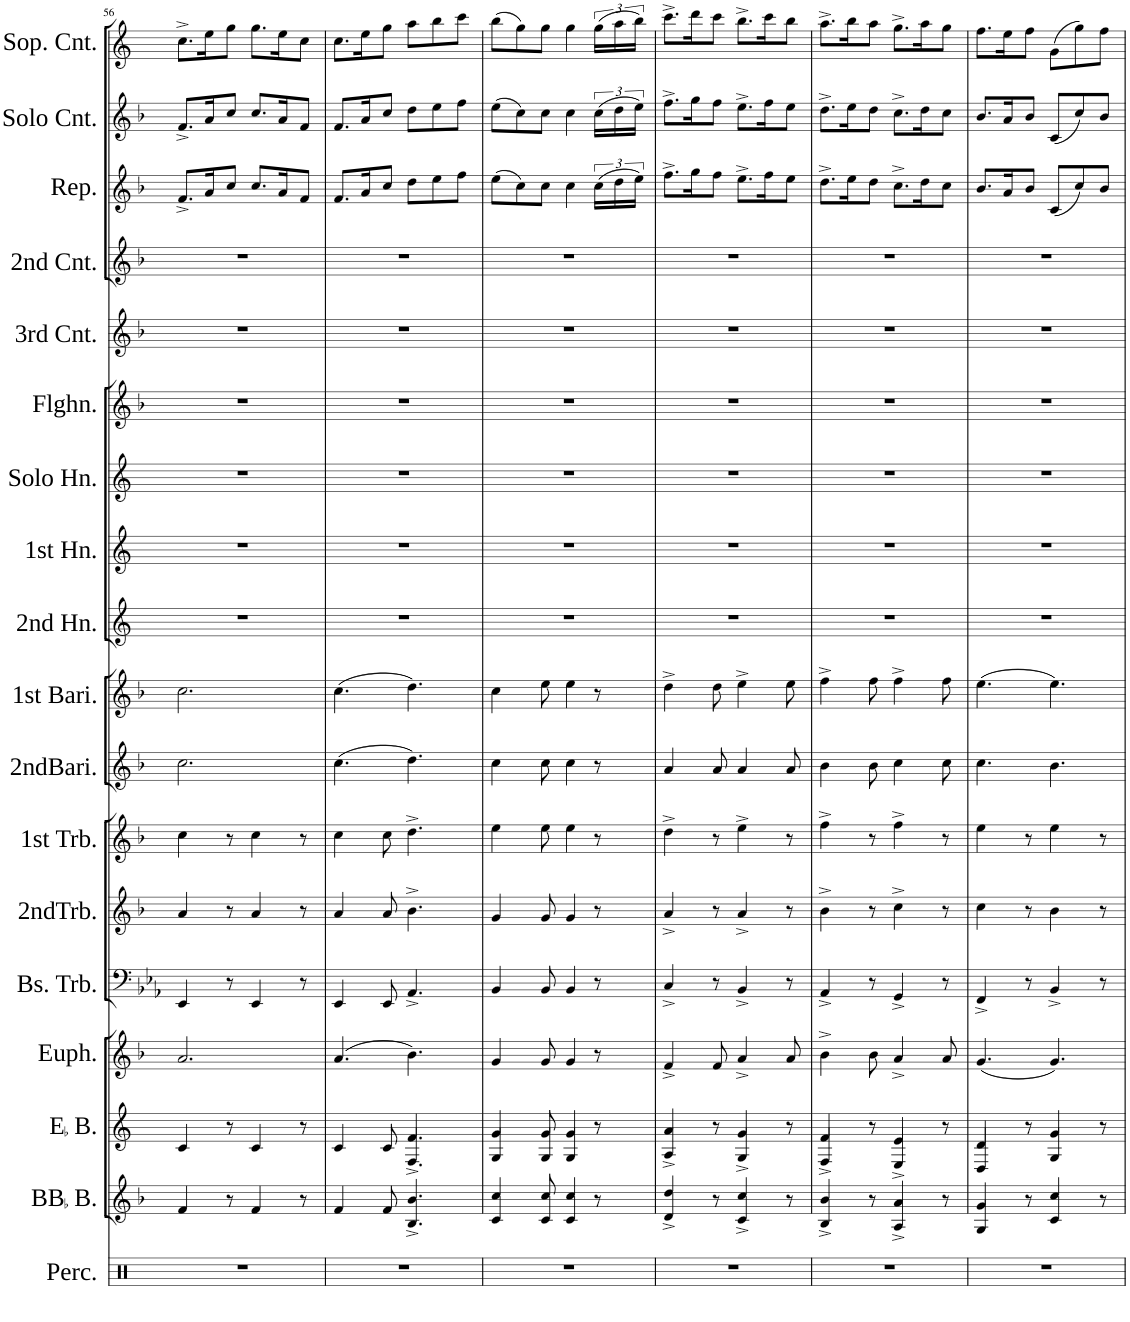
**kern	**kern	**kern	**kern	**kern	**kern	**kern	**kern	**kern	**kern	**kern	**kern	**kern	**kern	**kern	**kern	**kern	**kern
*part18	*part17	*part16	*part15	*part14	*part13	*part12	*part11	*part10	*part9	*part8	*part7	*part6	*part5	*part4	*part3	*part2	*part1
*staff18	*staff17	*staff16	*staff15	*staff14	*staff13	*staff12	*staff11	*staff10	*staff9	*staff8	*staff7	*staff6	*staff5	*staff4	*staff3	*staff2	*staff1
*I"Percussion	*I"BBaccidentalFlat Bass	*I"EaccidentalFlat Bass	*I"Euphonium	*I"Bass Trombone	*I"2nd Trombone	*I"1st Trombone	*I"2nd Baritone	*I"1st Baritone	*I"2nd Horn	*I"1st Horn	*I"Solo Horn	*I"Flugel Horn	*I"3rd Cornet	*I"2nd Cornet	*I"Repiano	*I"Solo Cornet	*I"Soprano Cornet
*I'Perc.	*I'BBaccidentalFlat B.	*I'EaccidentalFlat B.	*I'Euph.	*I'Bs. Trb.	*I'2ndTrb.	*I'1st Trb.	*I'2ndBari.	*I'1st Bari.	*I'2nd Hn.	*I'1st Hn.	*I'Solo Hn.	*I'Flghn.	*I'3rd Cnt.	*I'2nd Cnt.	*I'Rep.	*I'Solo Cnt.	*I'Sop. Cnt.
!!LO:PB:g=z
*clefX	*clefG2	*clefG2	*clefG2	*clefF4	*clefG2	*clefG2	*clefG2	*clefG2	*clefG2	*clefG2	*clefG2	*clefG2	*clefG2	*clefG2	*clefG2	*clefG2	*clefG2
*	*Trd15c26	*Trd12c21	*Trd8c14	*	*Trd8c14	*Trd8c14	*Trd8c14	*Trd8c14	*Trd5c9	*Trd5c9	*Trd5c9	*Trd1c2	*Trd1c2	*Trd1c2	*Trd1c2	*Trd1c2	*Trd-2c-3
*k[]	*k[b-]	*k[]	*k[b-]	*k[b-e-a-]	*k[b-]	*k[b-]	*k[b-]	*k[b-]	*k[]	*k[]	*k[]	*k[b-]	*k[b-]	*k[b-]	*k[b-]	*k[b-]	*k[]
*M6/8	*M6/8	*M6/8	*M6/8	*M6/8	*M6/8	*M6/8	*M6/8	*M6/8	*M6/8	*M6/8	*M6/8	*M6/8	*M6/8	*M6/8	*M6/8	*M6/8	*M6/8
=56	=56	=56	=56	=56	=56	=56	=56	=56	=56	=56	=56	=56	=56	=56	=56	=56	=56
2.r	4f/	4c/	2.a/	4EE-/	4a/	4cc\	2.cc\	2.cc\	2.r	2.r	2.r	2.r	2.r	2.r	8.f^/L	8.f^/L	8.cc^\L
.	.	.	.	.	.	.	.	.	.	.	.	.	.	.	16a/K	16a/K	16ee\K
.	8r	8r	.	8r	8r	8r	.	.	.	.	.	.	.	.	8cc/J	8cc/J	8gg\J
.	4f/	4c/	.	4EE-/	4a/	4cc\	.	.	.	.	.	.	.	.	8.cc/L	8.cc/L	8.gg\L
.	.	.	.	.	.	.	.	.	.	.	.	.	.	.	16a/K	16a/K	16ee\K
.	8r	8r	.	8r	8r	8r	.	.	.	.	.	.	.	.	8f/J	8f/J	8cc\J
=57	=57	=57	=57	=57	=57	=57	=57	=57	=57	=57	=57	=57	=57	=57	=57	=57	=57
*	*^	*^	*	*	*	*	*	*	*	*	*	*	*	*	*	*	*
2.r	4f/	4.ryy	4c/	4.ryy	(4.a/	4EE-/	4a/	4cc\	(4.cc\	(4.cc\	2.r	2.r	2.r	2.r	2.r	2.r	8.f/L	8.f/L	8.cc\L
.	.	.	.	.	.	.	.	.	.	.	.	.	.	.	.	.	16a/K	16a/K	16ee\K
.	8f/	.	8c/	.	.	8EE-/	8a/	8cc\	.	.	.	.	.	.	.	.	8cc/J	8cc/J	8gg\J
.	4.b-/	4.B-^</	4.f/	4.F^</	4.b-\)	4.AA-^/	4.b-^\	4.dd^\	4.dd\)	4.dd\)	.	.	.	.	.	.	8dd\L	8dd\L	8aa\L
.	.	.	.	.	.	.	.	.	.	.	.	.	.	.	.	.	8ee\	8ee\	8bb\
.	.	.	.	.	.	.	.	.	.	.	.	.	.	.	.	.	8ff\J	8ff\J	8ccc\J
=58	=58	=58	=58	=58	=58	=58	=58	=58	=58	=58	=58	=58	=58	=58	=58	=58	=58	=58	=58
*	*	*	*	*	*	*^	*	*	*	*	*	*	*	*	*	*	*	*	*
2.r	4cc/	4c/	4g/	4G/	4g/	4BB-/	8ryy	4g/	4ee\	4cc\	4cc\	2.r	2.r	2.r	2.r	2.r	2.r	(8ee\L	(8ee\L	(8bb\L
*	*	*	*	*	*	*v	*v	*	*	*	*	*	*	*	*	*	*	*	*	*
.	.	.	.	.	.	.	.	.	.	.	.	.	.	.	.	.	8cc\)	8cc\)	8gg\)
.	8cc/	8c/	8g/	8G/	8g/	8BB-/	8g/	8ee\	8cc\	8ee\	.	.	.	.	.	.	8cc\J	8cc\J	8gg\J
.	4cc/	4c/	4g/	4G/	4g/	4BB-/	4g/	4ee\	4cc\	4ee\	.	.	.	.	.	.	4cc\	4cc\	4gg\
*	*	*	*	*	*	*^	*	*	*	*	*	*	*	*	*	*	*	*	*
.	8r	8ryy	8r	8ryy	8r	8r	8ryy	8r	8r	8r	8r	.	.	.	.	.	.	(24cc\LL	(24cc\LL	(24gg\LL
.	.	.	.	.	.	.	.	.	.	.	.	.	.	.	.	.	.	24dd\	24dd\	24aa\
.	.	.	.	.	.	.	.	.	.	.	.	.	.	.	.	.	.	24ee\JJ)	24ee\JJ)	24bb\JJ)
=59	=59	=59	=59	=59	=59	=59	=59	=59	=59	=59	=59	=59	=59	=59	=59	=59	=59	=59	=59	=59
2.r	4dd/	4d^</	4a/	4A^</	4f^/	4C^</	8ryy	4a^/	4dd^\	4a/	4dd^\	2.r	2.r	2.r	2.r	2.r	2.r	8.ff^\L	8.ff^\L	8.ccc^\L
*	*	*	*	*	*	*v	*v	*	*	*	*	*	*	*	*	*	*	*	*	*
.	.	.	.	.	.	.	.	.	.	.	.	.	.	.	.	.	16gg\K	16gg\K	16ddd\K
.	8r	8ryy	8r	8ryy	8f/	8r	8r	8r	8a/	8dd\	.	.	.	.	.	.	8ff\J	8ff\J	8ccc\J
.	4cc/	4c^</	4g/	4G^</	4a^/	4BB-^/	4a^/	4ee^\	4a/	4ee^\	.	.	.	.	.	.	8.ee^\L	8.ee^\L	8.bb^\L
.	.	.	.	.	.	.	.	.	.	.	.	.	.	.	.	.	16ff\K	16ff\K	16ccc\K
*	*	*	*	*	*	*^	*	*	*	*	*	*	*	*	*	*	*	*	*
.	8r	8ryy	8r	8ryy	8a/	8r	8ryy	8r	8r	8a/	8ee\	.	.	.	.	.	.	8ee\J	8ee\J	8bb\J
=60	=60	=60	=60	=60	=60	=60	=60	=60	=60	=60	=60	=60	=60	=60	=60	=60	=60	=60	=60	=60
2.r	4b-/	4B-^</	4f/	4F^</	4b-^\	4AA-^/	8ryy	4b-^\	4ff^\	4b-\	4ff^\	2.r	2.r	2.r	2.r	2.r	2.r	8.dd^\L	8.dd^\L	8.aa^\L
*	*	*	*	*	*	*v	*v	*	*	*	*	*	*	*	*	*	*	*	*	*
.	.	.	.	.	.	.	.	.	.	.	.	.	.	.	.	.	16ee\K	16ee\K	16bb\K
.	8r	8ryy	8r	8ryy	8b-\	8r	8r	8r	8b-\	8ff\	.	.	.	.	.	.	8dd\J	8dd\J	8aa\J
.	4a/	4A^</	4e/	4E^</	4a^/	4GG^/	4cc^\	4ff^\	4cc\	4ff^\	.	.	.	.	.	.	8.cc^\L	8.cc^\L	8.gg^\L
.	.	.	.	.	.	.	.	.	.	.	.	.	.	.	.	.	16dd\K	16dd\K	16aa\K
*	*	*	*	*	*	*^	*	*	*	*	*	*	*	*	*	*	*	*	*
.	8r	8ryy	8r	8ryy	8a/	8r	8ryy	8r	8r	8cc\	8ff\	.	.	.	.	.	.	8cc\J	8cc\J	8gg\J
=61	=61	=61	=61	=61	=61	=61	=61	=61	=61	=61	=61	=61	=61	=61	=61	=61	=61	=61	=61	=61
2.r	4g/	4G/	4d/	4D/	(4.g/	4FF^/	8ryy	4cc\	4ee\	4.cc\	(4.ee\	2.r	2.r	2.r	2.r	2.r	2.r	8.b-/L	8.b-/L	8.ff\L
*	*	*	*	*	*	*v	*v	*	*	*	*	*	*	*	*	*	*	*	*	*
.	.	.	.	.	.	.	.	.	.	.	.	.	.	.	.	.	16a/K	16a/K	16ee\K
.	8r	8ryy	8r	8ryy	.	8r	8r	8r	.	.	.	.	.	.	.	.	8b-/J	8b-/J	8ff\J
.	4cc/	4c/	4g/	4G/	4.g/)	4BB-^/	4b-\	4ee\	4.b-\	4.ee\)	.	.	.	.	.	.	(8c/L	(8c/L	(8g\L
.	.	.	.	.	.	.	.	.	.	.	.	.	.	.	.	.	8cc/)	8cc/)	8gg\)
*	*	*	*	*	*	*^	*	*	*	*	*	*	*	*	*	*	*	*	*
.	8r	8ryy	8r	8ryy	.	8r	8ryy	8r	8r	.	.	.	.	.	.	.	.	8b-/J	8b-/J	8ff\J
*	*v	*v	*	*	*	*v	*v	*	*	*	*	*	*	*	*	*	*	*	*	*
*	*	*v	*v	*	*	*	*	*	*	*	*	*	*	*	*	*	*	*
=	=	=	=	=	=	=	=	=	=	=	=	=	=	=	=	=	=
*-	*-	*-	*-	*-	*-	*-	*-	*-	*-	*-	*-	*-	*-	*-	*-	*-	*-
